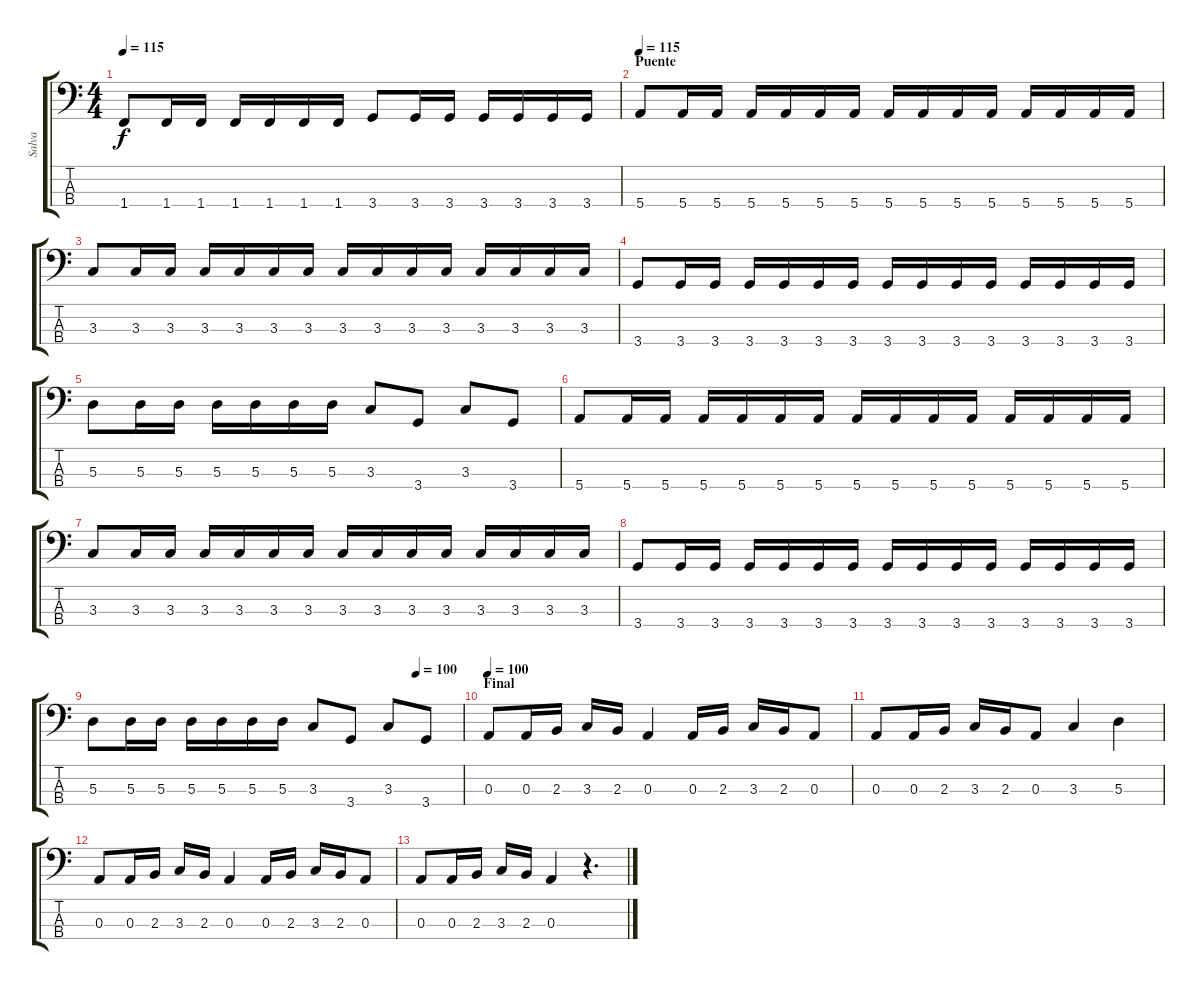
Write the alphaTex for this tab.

\track ("Salva" "Salva") {instrument electricbassfinger}
\staff {score tabs}
\tuning (G2 D2 A1 E1) {hide}
\ts (4 4)
\tempo 115
\clef f4
\ks c
1.4.8{dy f} 1.4.16 1.4.16 1.4.16 1.4.16 1.4.16 1.4.16 3.4.8 3.4.16 3.4.16 3.4.16 3.4.16 3.4.16 3.4.16 |
\section ("" "Puente")
\tempo 115
5.4.8 5.4.16 5.4.16 5.4.16 5.4.16 5.4.16 5.4.16 5.4.16 5.4.16 5.4.16 5.4.16 5.4.16 5.4.16 5.4.16 5.4.16 |
3.3.8 3.3.16 3.3.16 3.3.16 3.3.16 3.3.16 3.3.16 3.3.16 3.3.16 3.3.16 3.3.16 3.3.16 3.3.16 3.3.16 3.3.16 |
3.4.8 3.4.16 3.4.16 3.4.16 3.4.16 3.4.16 3.4.16 3.4.16 3.4.16 3.4.16 3.4.16 3.4.16 3.4.16 3.4.16 3.4.16 |
5.3.8 5.3.16 5.3.16 5.3.16 5.3.16 5.3.16 5.3.16 3.3.8 3.4.8 3.3.8 3.4.8 |
5.4.8 5.4.16 5.4.16 5.4.16 5.4.16 5.4.16 5.4.16 5.4.16 5.4.16 5.4.16 5.4.16 5.4.16 5.4.16 5.4.16 5.4.16 |
3.3.8 3.3.16 3.3.16 3.3.16 3.3.16 3.3.16 3.3.16 3.3.16 3.3.16 3.3.16 3.3.16 3.3.16 3.3.16 3.3.16 3.3.16 |
3.4.8 3.4.16 3.4.16 3.4.16 3.4.16 3.4.16 3.4.16 3.4.16 3.4.16 3.4.16 3.4.16 3.4.16 3.4.16 3.4.16 3.4.16 |
\tempo (100 0.875)
5.3.8 5.3.16 5.3.16 5.3.16 5.3.16 5.3.16 5.3.16 3.3.8 3.4.8 3.3.8 3.4.8 |
\section ("" "Final")
\tempo 100
0.3.8 0.3.16 2.3.16 3.3.16 2.3.16 0.3.4 0.3.16 2.3.16 3.3.16 2.3.16 0.3.8 |
0.3.8 0.3.16 2.3.16 3.3.16 2.3.16 0.3.8 3.3.4 5.3.4 |
0.3.8 0.3.16 2.3.16 3.3.16 2.3.16 0.3.4 0.3.16 2.3.16 3.3.16 2.3.16 0.3.8 |
0.3.8 0.3.16 2.3.16 3.3.16 2.3.16 0.3.4 r.4{d}
